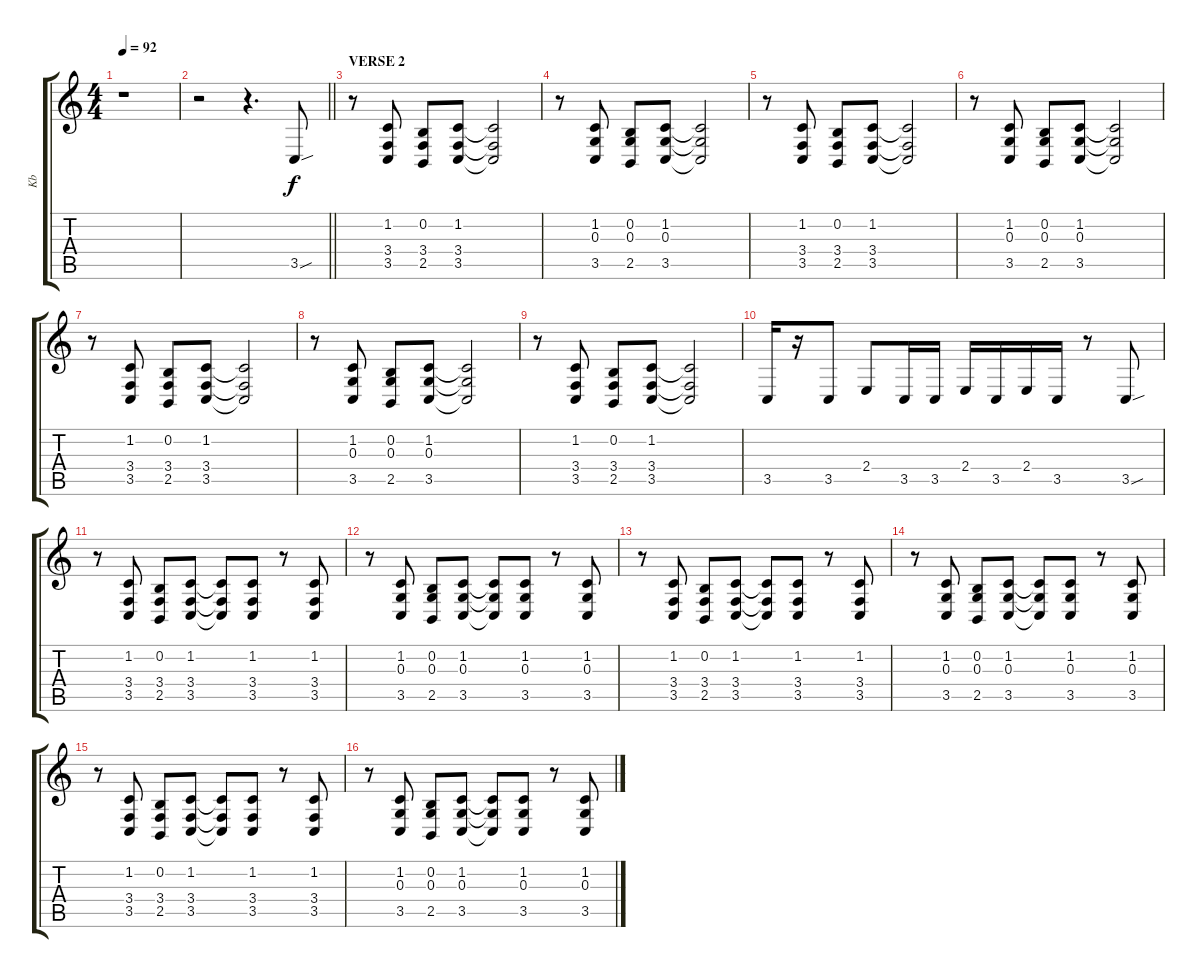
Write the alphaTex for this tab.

\track ("Kb" "Kb") {instrument churchorgan}
\staff {score tabs}
\tuning (E4 B3 G3 D3 A2 E2) {hide}
\ts (4 4)
\tempo 92
\clef g2
\ks c
r.1{dy f} |
\barLineRight lightlight
r.2 r.4{d} 3.5{sou}.8 |
\section ("" "VERSE 2")
r.8 (1.2 3.4 3.5).8 (0.2 3.4 2.5).8 (1.2 3.4 3.5).8 (1.2{t} 3.4{t} 3.5{t}).2 |
r.8 (1.2 0.3 3.5).8 (0.2 0.3 2.5).8 (1.2 0.3 3.5).8 (1.2{t} 0.3{t} 3.5{t}).2 |
r.8 (1.2 3.4 3.5).8 (0.2 3.4 2.5).8 (1.2 3.4 3.5).8 (1.2{t} 3.4{t} 3.5{t}).2 |
r.8 (1.2 0.3 3.5).8 (0.2 0.3 2.5).8 (1.2 0.3 3.5).8 (1.2{t} 0.3{t} 3.5{t}).2 |
r.8 (1.2 3.4 3.5).8 (0.2 3.4 2.5).8 (1.2 3.4 3.5).8 (1.2{t} 3.4{t} 3.5{t}).2 |
r.8 (1.2 0.3 3.5).8 (0.2 0.3 2.5).8 (1.2 0.3 3.5).8 (1.2{t} 0.3{t} 3.5{t}).2 |
r.8 (1.2 3.4 3.5).8 (0.2 3.4 2.5).8 (1.2 3.4 3.5).8 (1.2{t} 3.4{t} 3.5{t}).2 |
3.5.16 r.16 3.5.8 2.4.8 3.5.16 3.5.16 2.4.16 3.5.16 2.4.16 3.5.16 r.8 3.5{sou}.8 |
r.8 (1.2 3.4 3.5).8 (0.2 3.4 2.5).8 (1.2 3.4 3.5).8 (1.2{t} 3.4{t} 3.5{t}).8 (1.2 3.4 3.5).8 r.8 (1.2 3.4 3.5).8 |
r.8 (1.2 0.3 3.5).8 (0.2 0.3 2.5).8 (1.2 0.3 3.5).8 (1.2{t} 0.3{t} 3.5{t}).8 (1.2 0.3 3.5).8 r.8 (1.2 0.3 3.5).8 |
r.8 (1.2 3.4 3.5).8 (0.2 3.4 2.5).8 (1.2 3.4 3.5).8 (1.2{t} 3.4{t} 3.5{t}).8 (1.2 3.4 3.5).8 r.8 (1.2 3.4 3.5).8 |
r.8 (1.2 0.3 3.5).8 (0.2 0.3 2.5).8 (1.2 0.3 3.5).8 (1.2{t} 0.3{t} 3.5{t}).8 (1.2 0.3 3.5).8 r.8 (1.2 0.3 3.5).8 |
r.8 (1.2 3.4 3.5).8 (0.2 3.4 2.5).8 (1.2 3.4 3.5).8 (1.2{t} 3.4{t} 3.5{t}).8 (1.2 3.4 3.5).8 r.8 (1.2 3.4 3.5).8 |
r.8 (1.2 0.3 3.5).8 (0.2 0.3 2.5).8 (1.2 0.3 3.5).8 (1.2{t} 0.3{t} 3.5{t}).8 (1.2 0.3 3.5).8 r.8 (1.2 0.3 3.5).8
